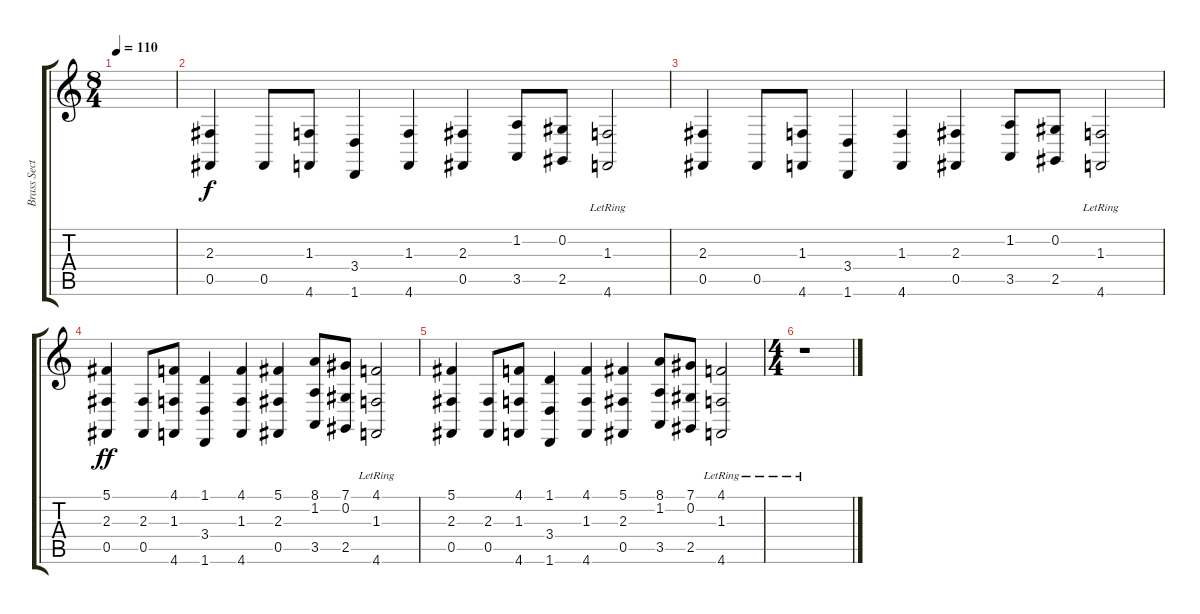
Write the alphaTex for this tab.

\track ("Brass Section" "Brass Sect") {instrument frenchhorn}
\staff {score tabs}
\tuning (Db4 Ab3 E3 B2 Gb2 Db2) {hide}
\ts (8 4)
\tempo 110
\clef g2
\ks c
|
(2.3 0.5).4 0.5.8 (1.3 4.6).8 (3.4 1.6).4 (1.3 4.6).4 (2.3 0.5).4 (1.2 3.5).8 (0.2 2.5).8 (1.3{lr} 4.6{lr}).2 |
(2.3 0.5).4 0.5.8 (1.3 4.6).8 (3.4 1.6).4 (1.3 4.6).4 (2.3 0.5).4 (1.2 3.5).8 (0.2 2.5).8 (1.3{lr} 4.6{lr}).2 |
(5.1 2.3 0.5).4{dy ff} (2.3 0.5).8 (4.1 1.3 4.6).8 (1.1 3.4 1.6).4 (4.1 1.3 4.6).4 (5.1 2.3 0.5).4 (8.1 1.2 3.5).8 (7.1 0.2 2.5).8 (4.1{lr} 1.3{lr} 4.6{lr}).2 |
(5.1 2.3 0.5).4 (2.3 0.5).8 (4.1 1.3 4.6).8 (1.1 3.4 1.6).4 (4.1 1.3 4.6).4 (5.1 2.3 0.5).4 (8.1 1.2 3.5).8 (7.1 0.2 2.5).8 (4.1{lr} 1.3{lr} 4.6{lr}).2 |
\ts (4 4)
r.1
